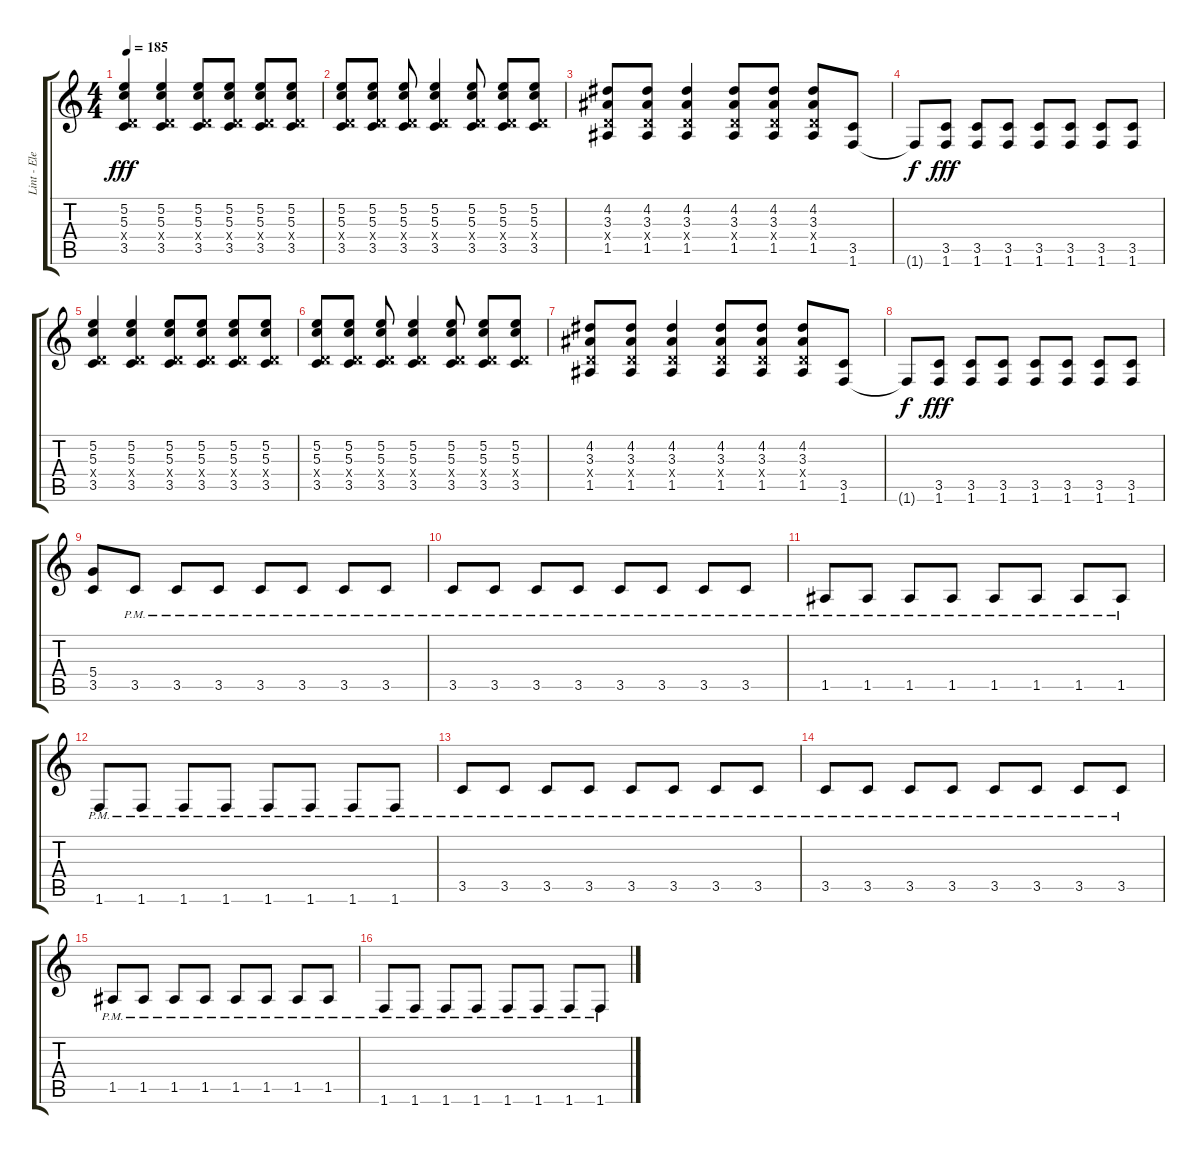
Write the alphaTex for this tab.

\track ("Lint - Elec. Guitar Rythm" "Lint - Ele") {instrument distortionguitar}
\staff {score tabs}
\tuning (E4 B3 G3 D3 A2 E2) {hide}
\ts (4 4)
\tempo 185
\clef g2
\ks c
(5.2 5.3 0.4{x} 3.5).4{dy fff} (5.2 5.3 0.4{x} 3.5).4 (5.2 5.3 0.4{x} 3.5).8 (5.2 5.3 0.4{x} 3.5).8 (5.2 5.3 0.4{x} 3.5).8 (5.2 5.3 0.4{x} 3.5).8 |
(5.2 5.3 0.4{x} 3.5).8 (5.2 5.3 0.4{x} 3.5).8 (5.2 5.3 0.4{x} 3.5).8 (5.2 5.3 0.4{x} 3.5).4 (5.2 5.3 0.4{x} 3.5).8 (5.2 5.3 0.4{x} 3.5).8 (5.2 5.3 0.4{x} 3.5).8 |
(4.2 3.3 0.4{x} 1.5).8 (4.2 3.3 0.4{x} 1.5).8 (4.2 3.3 0.4{x} 1.5).4 (4.2 3.3 0.4{x} 1.5).8 (4.2 3.3 0.4{x} 1.5).8 (4.2 3.3 0.4{x} 1.5).8 (3.5 1.6).8 |
1.6{t}.8{dy f} (3.5 1.6).8{dy fff} (3.5 1.6).8 (3.5 1.6).8 (3.5 1.6).8 (3.5 1.6).8 (3.5 1.6).8 (3.5 1.6).8 |
(5.2 5.3 0.4{x} 3.5).4 (5.2 5.3 0.4{x} 3.5).4 (5.2 5.3 0.4{x} 3.5).8 (5.2 5.3 0.4{x} 3.5).8 (5.2 5.3 0.4{x} 3.5).8 (5.2 5.3 0.4{x} 3.5).8 |
(5.2 5.3 0.4{x} 3.5).8 (5.2 5.3 0.4{x} 3.5).8 (5.2 5.3 0.4{x} 3.5).8 (5.2 5.3 0.4{x} 3.5).4 (5.2 5.3 0.4{x} 3.5).8 (5.2 5.3 0.4{x} 3.5).8 (5.2 5.3 0.4{x} 3.5).8 |
(4.2 3.3 0.4{x} 1.5).8 (4.2 3.3 0.4{x} 1.5).8 (4.2 3.3 0.4{x} 1.5).4 (4.2 3.3 0.4{x} 1.5).8 (4.2 3.3 0.4{x} 1.5).8 (4.2 3.3 0.4{x} 1.5).8 (3.5 1.6).8 |
1.6{t}.8{dy f} (3.5 1.6).8{dy fff} (3.5 1.6).8 (3.5 1.6).8 (3.5 1.6).8 (3.5 1.6).8 (3.5 1.6).8 (3.5 1.6).8 |
(5.4 3.5).8 3.5{pm}.8 3.5{pm}.8 3.5{pm}.8 3.5{pm}.8 3.5{pm}.8 3.5{pm}.8 3.5{pm}.8 |
3.5{pm}.8 3.5{pm}.8 3.5{pm}.8 3.5{pm}.8 3.5{pm}.8 3.5{pm}.8 3.5{pm}.8 3.5{pm}.8 |
1.5{pm}.8 1.5{pm}.8 1.5{pm}.8 1.5{pm}.8 1.5{pm}.8 1.5{pm}.8 1.5{pm}.8 1.5{pm}.8 |
1.6{pm}.8 1.6{pm}.8 1.6{pm}.8 1.6{pm}.8 1.6{pm}.8 1.6{pm}.8 1.6{pm}.8 1.6{pm}.8 |
3.5{pm}.8 3.5{pm}.8 3.5{pm}.8 3.5{pm}.8 3.5{pm}.8 3.5{pm}.8 3.5{pm}.8 3.5{pm}.8 |
3.5{pm}.8 3.5{pm}.8 3.5{pm}.8 3.5{pm}.8 3.5{pm}.8 3.5{pm}.8 3.5{pm}.8 3.5{pm}.8 |
1.5{pm}.8 1.5{pm}.8 1.5{pm}.8 1.5{pm}.8 1.5{pm}.8 1.5{pm}.8 1.5{pm}.8 1.5{pm}.8 |
1.6{pm}.8 1.6{pm}.8 1.6{pm}.8 1.6{pm}.8 1.6{pm}.8 1.6{pm}.8 1.6{pm}.8 1.6{pm}.8
